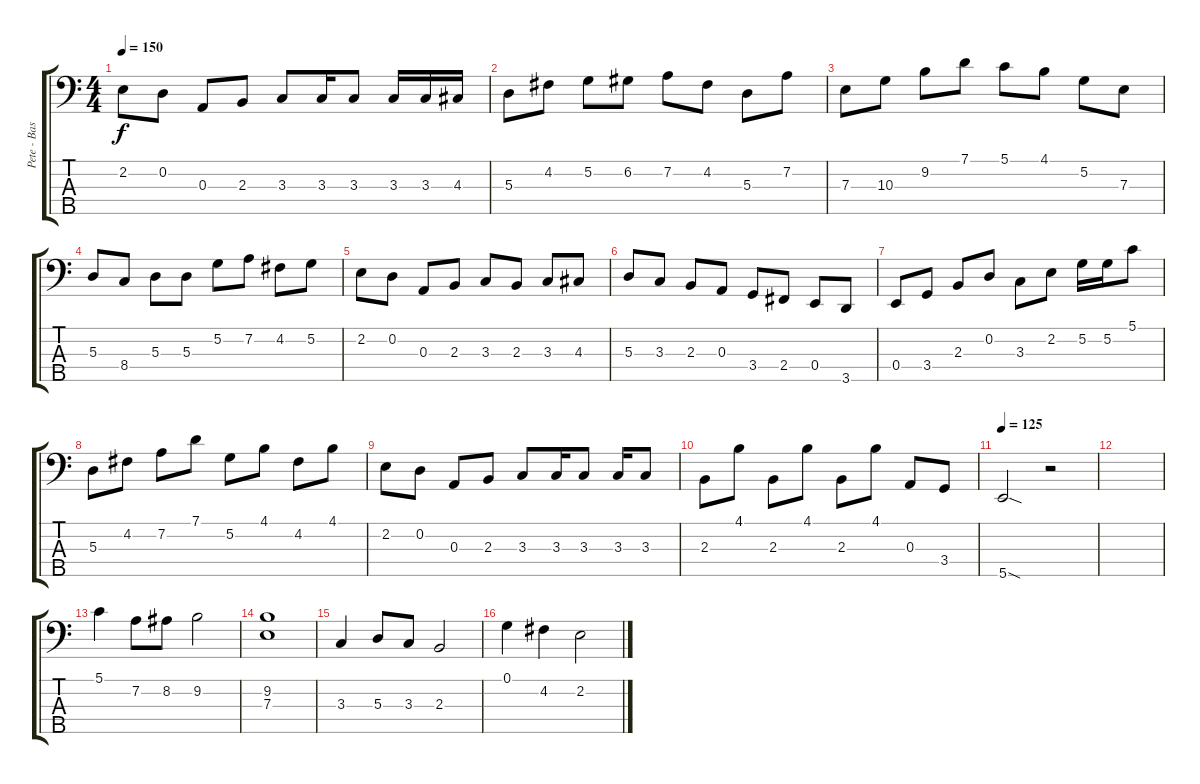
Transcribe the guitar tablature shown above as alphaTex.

\track ("Pete - Bass" "Pete - Bas") {instrument electricbassfinger}
\staff {score tabs}
\tuning (G2 D2 A1 E1 B0) {hide}
\ts (4 4)
\tempo 150
\clef f4
\ks c
2.2.8{dy f} 0.2.8 0.3.8 2.3.8 3.3.8 3.3.16 3.3.8 3.3.16 3.3.16 4.3.16 |
5.3.8 4.2.8 5.2.8 6.2.8 7.2.8 4.2.8 5.3.8 7.2.8 |
7.3.8 10.3.8 9.2.8 7.1.8 5.1.8 4.1.8 5.2.8 7.3.8 |
5.3.8 8.4.8 5.3.8 5.3.8 5.2.8 7.2.8 4.2.8 5.2.8 |
2.2.8 0.2.8 0.3.8 2.3.8 3.3.8 2.3.8 3.3.8 4.3.8 |
5.3.8 3.3.8 2.3.8 0.3.8 3.4.8 2.4.8 0.4.8 3.5.8 |
0.4.8 3.4.8 2.3.8 0.2.8 3.3.8 2.2.8 5.2.16 5.2.16 5.1.8 |
5.3.8 4.2.8 7.2.8 7.1.8 5.2.8 4.1.8 4.2.8 4.1.8 |
2.2.8 0.2.8 0.3.8 2.3.8 3.3.8 3.3.16 3.3.8 3.3.16 3.3.8 |
2.3.8 4.1.8 2.3.8 4.1.8 2.3.8 4.1.8 0.3.8 3.4.8 |
\tempo 125
5.5{sod}.2 r.2 |
|
5.1.4 7.2.8 8.2.8 9.2.2 |
(9.2 7.3).1 |
3.3.4 5.3.8 3.3.8 2.3.2 |
0.1.4 4.2.4 2.2.2
